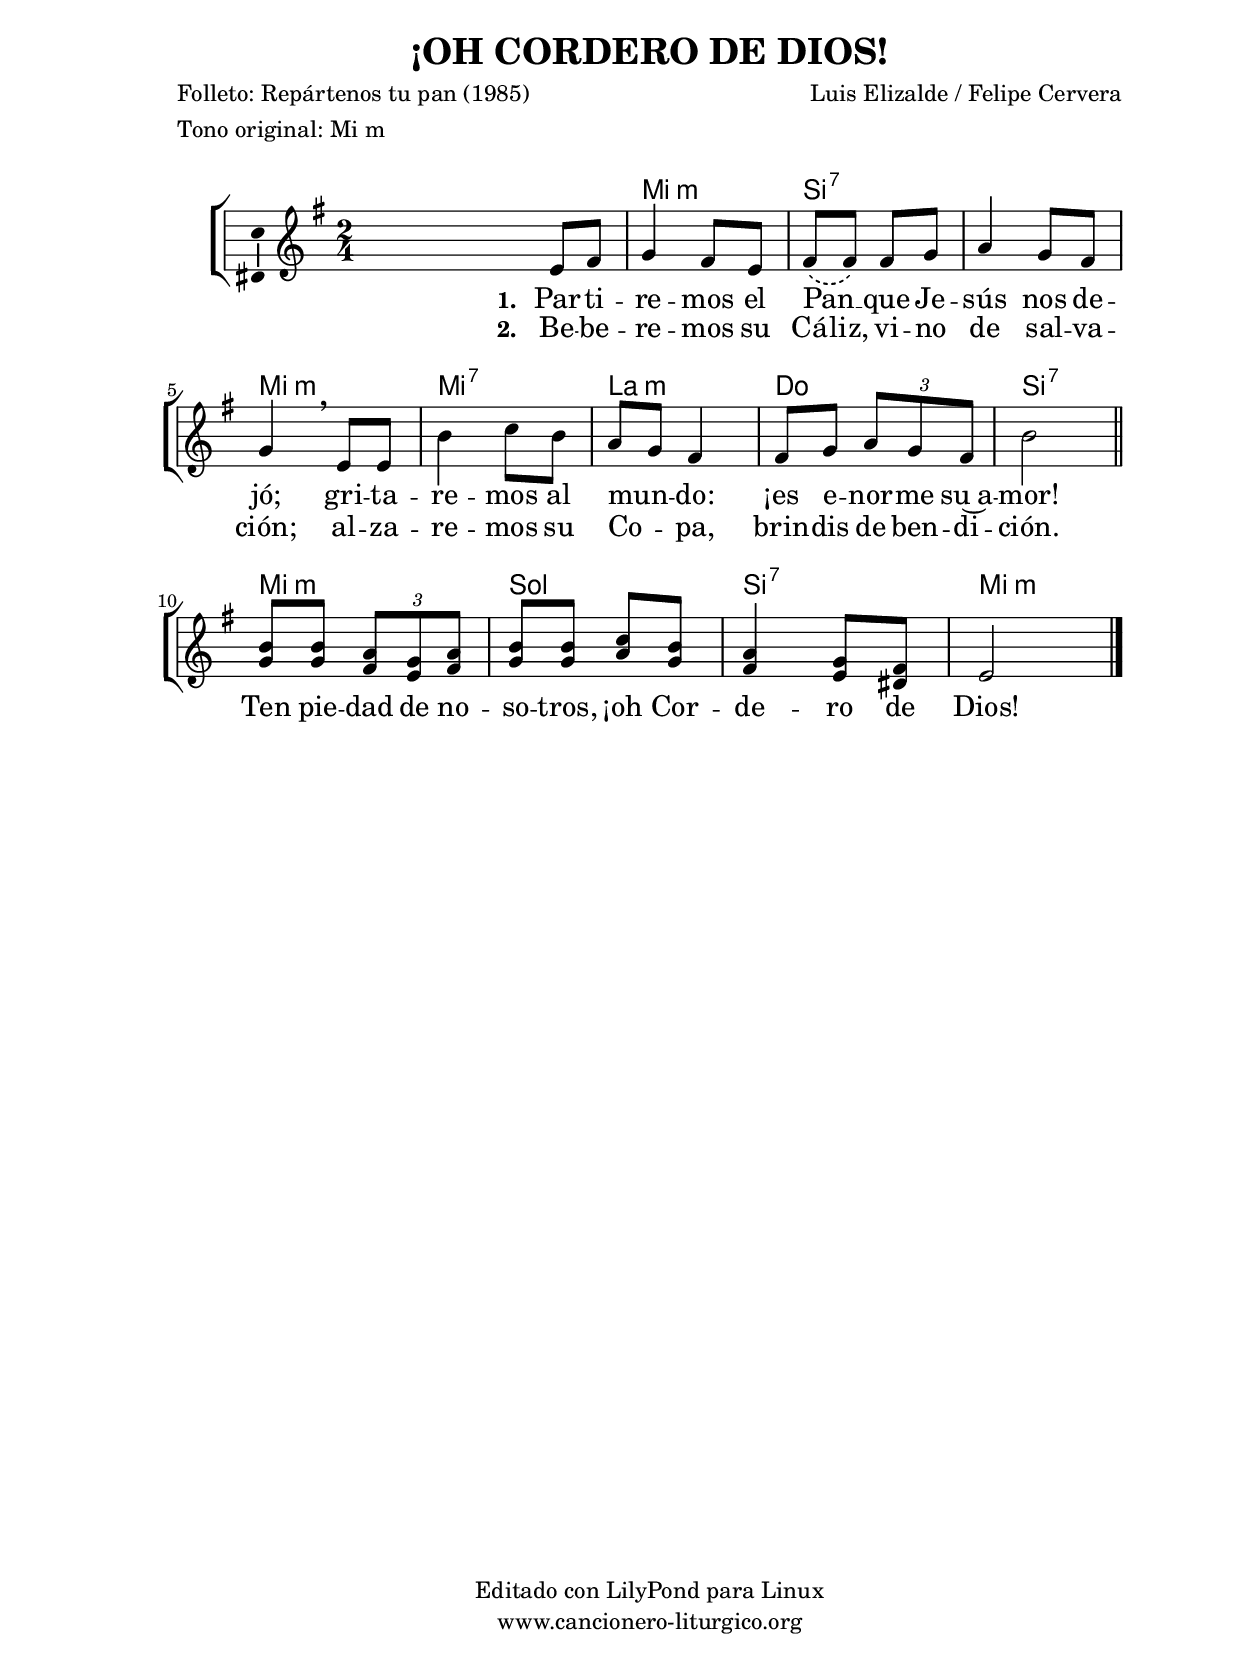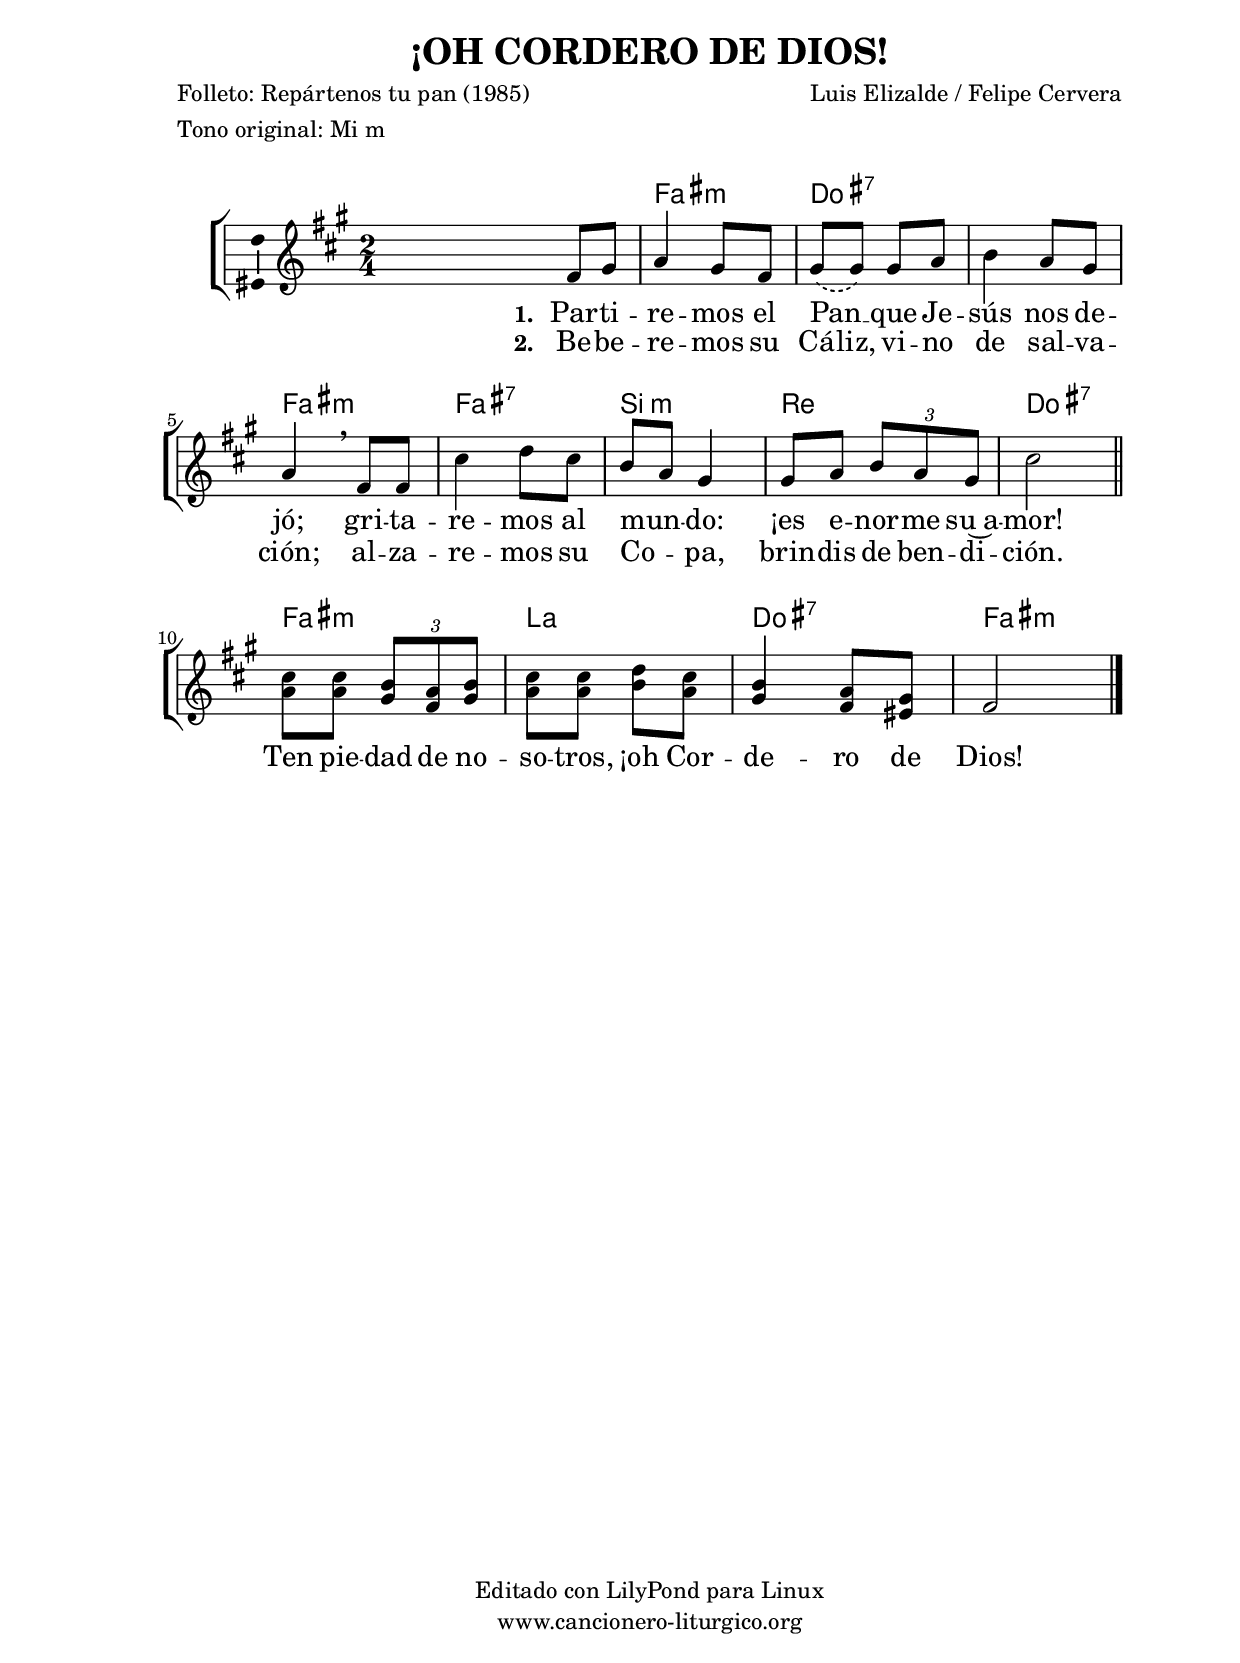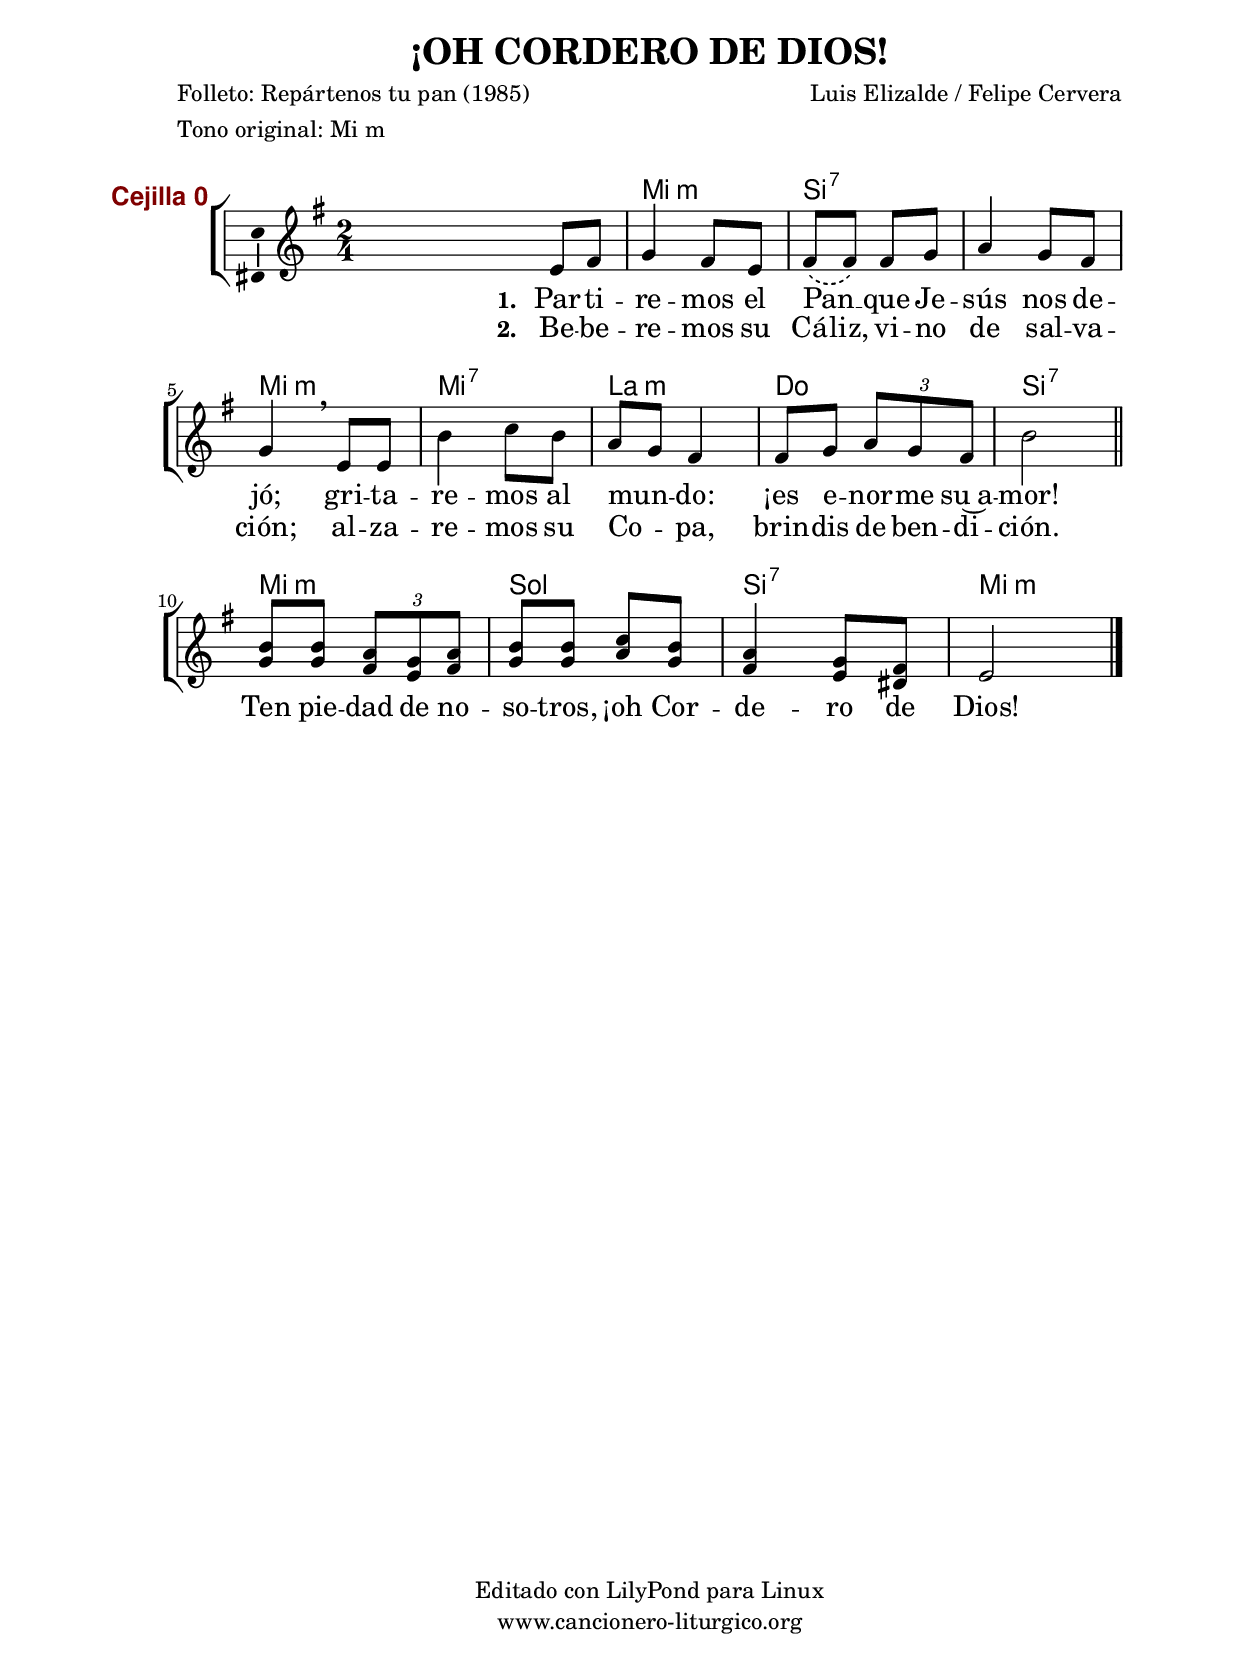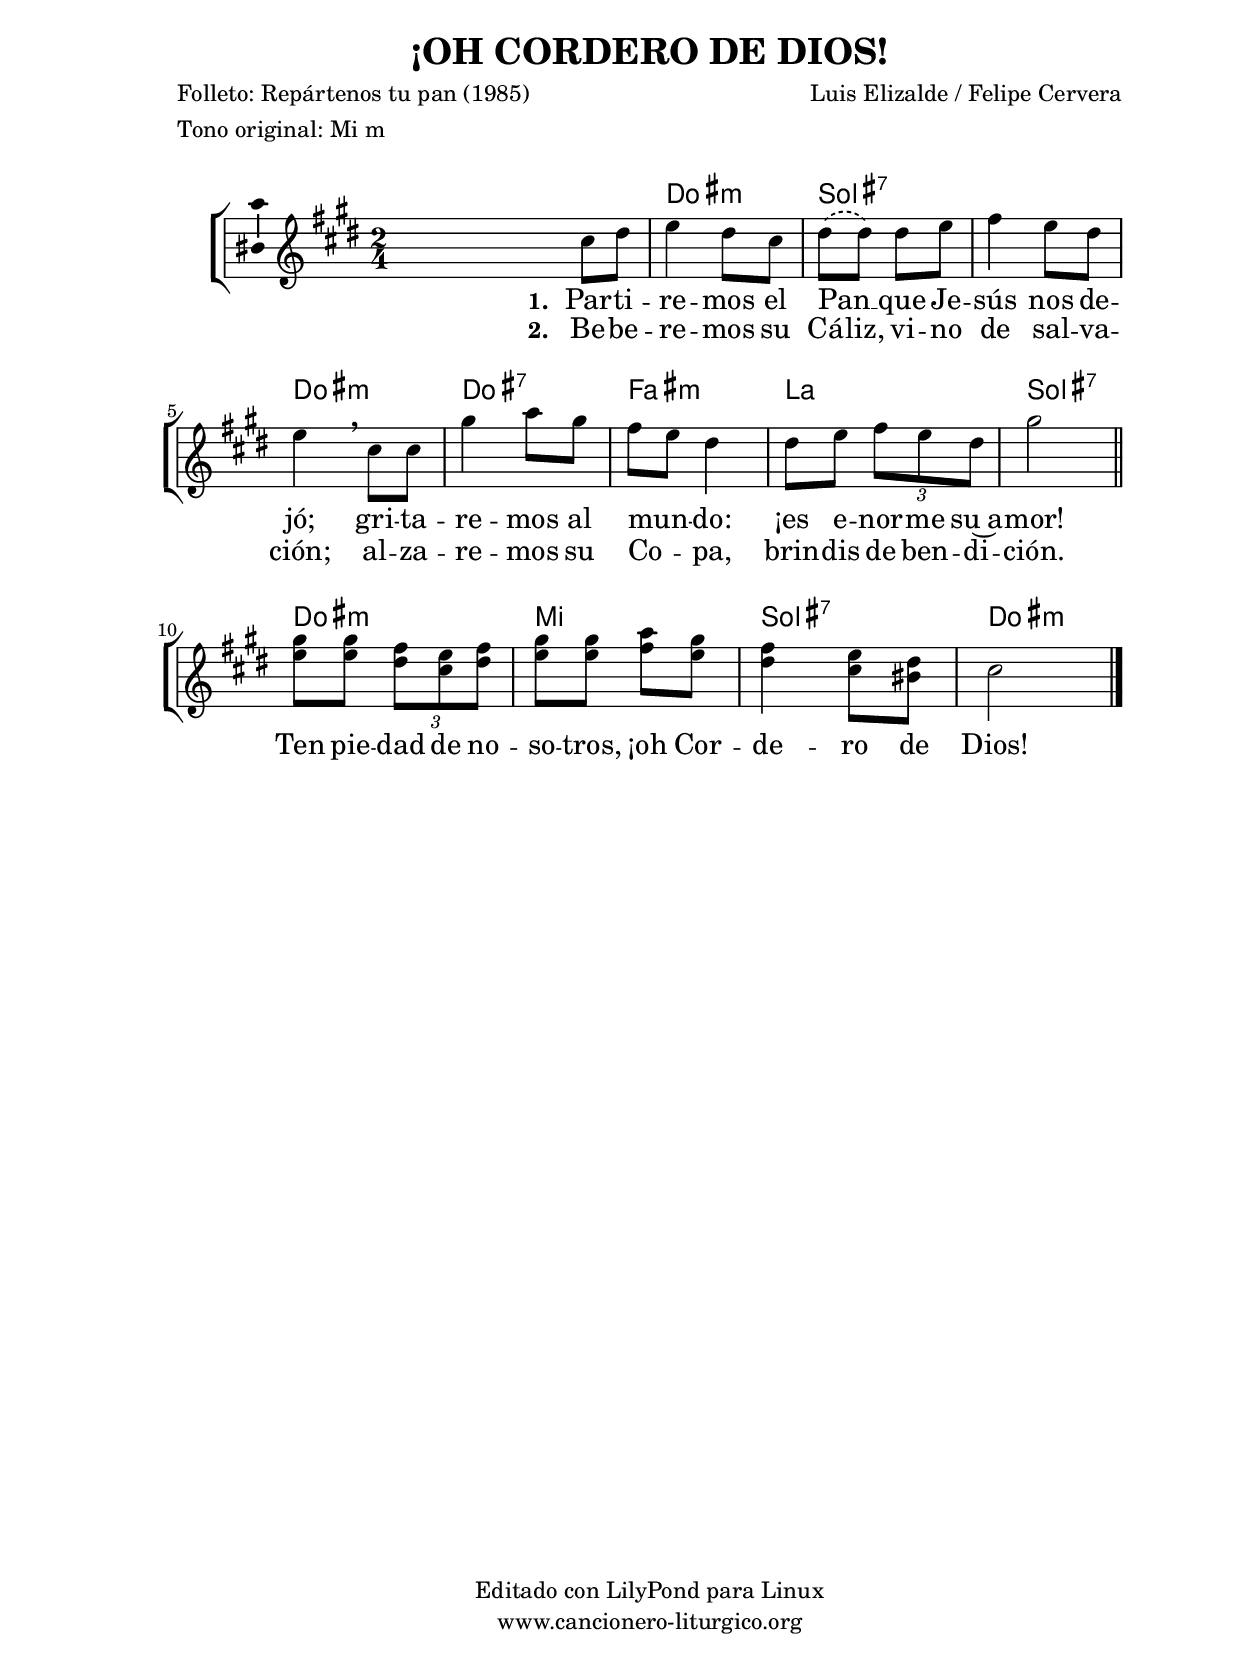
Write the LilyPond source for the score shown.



%versión de lilypond para la que se ha escrito esta partitura:
\version "2.16.0"

	%Tamaño papel
	#(set-default-paper-size "a4")
	%Tamaño partitura
	#(set-global-staff-size 20)
	%No responde al pulsar sobre una nota
	#(ly:set-option 'point-and-click #f)

%parámetros del encabezamiento:
\header {
	title = "¡OH CORDERO DE DIOS!"
	subtitle = ""
	composer = "Luis Elizalde / Felipe Cervera"
	poet = "Folleto: Repártenos tu pan (1985)"
	meter = "Tono original: Mi m"
	arranger = ""
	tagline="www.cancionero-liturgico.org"
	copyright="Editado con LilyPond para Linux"
	tiempo = ""
	usos = "Agnus"
	letra = ""
	}

%parámetros asociados al papel:
\paper  {
	oddHeaderMarkup = \markup {\fill-line { \on-the-fly #not-first-page \fromproperty #'header:title \on-the-fly #not-first-page \fromproperty #'header:composer }}
	evenHeaderMarkup = \markup {\fill-line { \fromproperty #'header:composer \fromproperty #'header:title }}
	#(set-paper-size "a4")
	print-page-number = ##f
	first-page-number = 1
	print-first-page-number = ##f
%	head-separation = 3.0 \cm
	top-margin = 2.0 \cm
	bottom-margin = 0.5\cm
%%%	bottom-margin = -2.0\cm
	left-margin = 3.0 \cm
	line-width = 16.0 \cm 
	indent = 8\mm
	interscoreline = 2.\mm
	between-system-space = 15\mm
%	para que las partituras no llenen la hoja:
	ragged-bottom = ##t
%	idem para la última hoja:
	ragged-last-bottom = ##f
%	para que las partituras llenen el ancho del papel:
	ragged-last = ##f
	after-title-space = 2.5 \cm
%page-count=1
%system-count=8

	%Flexible Vertical Spacing
%	markup-markup-spacing =
%	#'((basic-distance . 15) (minimum-distance . 15) (padding . 3))
	markup-system-spacing =
	#'((basic-distance . 15) (minimum-distance . 15) (padding . 3))
	system-system-spacing =
	#'((basic-distance . 15) (minimum-distance . 15) (padding . 3))
	score-system-spacing =
	#'((basic-distance . 15) (minimum-distance . 15) (padding . 5))
%	top-system-spacing = % header
%	#'((basic-distance . 8) (minimum-distance . 0) (padding . 0))
%	top-markup-spacing =
%	#'((basic-distance . 20) (minimum-distance . 20) (padding . 0))
	last-bottom-spacing = % footer
	#'((basic-distance . 5) (minimum-distance . 5) (padding . 0))
%	score-markup-spacing =
%	#'((basic-distance . 16) (minimum-distance . 13) (padding . 0))

	}


%parámetros que afectan a toda la partitura:
global =  {
	%clave de sol (G):
	\clef G
	%armadura:
%	\transpose g f
	\key e \minor
	\tempo 4=100
	\set Score.tempoHideNote = ##t
	}


acordes = {
	\italianChords
	\chordmode {
%	\transpose g f
{

s2
e2:m b:7 b:7 e:m e:7 a:m c b:7
e2:m g b:7 e:m

	}
	}
}

melodia = 
%	\transpose g f
{
	\relative c'{
	\time 2/4

\phrasingSlurDashed

s4 e8 fis
g4 fis8 e
fis8 \(fis\) fis g
a4 g8 fis
g4 \breathe e8 e
b'4 c8 b
a8 g fis4
fis8 g \times 2/3 {a8 g fis}
b2

\bar "||"
\break

<<
{
b8 b \times 2/3 {a8 g a}
b8 b c b
a4 g8 fis
}
{
g8 g \times 2/3 {fis8 e fis}
g8 g a g
fis4 e8 dis
}
>>
e2

	\bar "|."
	}
	}


texto = \lyricmode {
\set stanza =#"1. " Par -- ti -- re -- mos el Pan __ _ que Je -- sús nos de -- jó;
gri -- ta -- re -- mos al mun -- _ do: ¡es e -- nor -- me su~a -- mor!
Ten pie -- dad de no -- so -- tros, ¡oh Cor -- de -- ro de Dios!

	}

textodos = \lyricmode {
\set stanza =#"2. " Be -- be -- re -- mos su Cá -- liz, vi -- no de sal -- va -- ción;
al -- za -- re -- mos su Co -- _ pa, brin -- dis de ben -- di -- ción.

	}


acordesStaff = \context ChordNames = acordesStaff <<
	\set chordChanges = ##t
	\acordes
	>>


%%%%%%%%%%%%%%%%%%%%%%%%%%%%%%%%%%% CEJILLA %%%%%%%%%%%%%%%%%%%%%%%%%%%%%%%%%%%
acordescejilla = {
%%%	\override ChordNames.ChordName #'font-size = #-1
%%%	\override ChordNames.ChordName #'font-series = #'bold
	\transpose c c {
		\acordes
		}
	}

acordescejillaStaff = \context ChordNames = acordescejillaStaff <<
	\set Staff.instrumentName = \markup \with-color #darkred \larger \bold \sans "Cejilla 0"
	\set chordChanges = ##t
	\acordescejilla
	>>
%%%%%%%%%%%%%%%%%%%%%%%%%%%%%%%%%%% CEJILLA %%%%%%%%%%%%%%%%%%%%%%%%%%%%%%%%%%%


vozStaff = \context Voice = vozStaff
\with {\consists "Ambitus_engraver"}
<<
%	\set Staff.instrumentName = ""
%	\set Staff.shortInstrumentName = ""
%	\set Staff.midiInstrument = #"clarinet"
%	\set Staff.midiInstrument = #"cello"
%	\set Staff.midiInstrument = #"flute"
	\set Staff.midiInstrument = #"electric guitar (jazz)"
%	\set Staff.midiInstrument = #"english horn"
%	\set Staff.midiInstrument = #"violin"
%	\set Staff.midiInstrument = #"glockenspiel"
	\set Staff.midiMinimumVolume = #0.7
	\set Staff.midiMaximumVolume = #0.9
	\global
	\melodia
	>>

textoStaff = \context Lyrics = textoStaff <<
	\lyricsto vozStaff \texto
	>>

textodosStaff = \context Lyrics = textodosStaff <<
	\lyricsto vozStaff \textodos
	>>


\book {
	\score {
		\context ChoirStaff {
			\override StaffGroup.SystemStartBracket #'collapse-height = #1
			\override Score.SystemStartBar #'collapse-height = #1
			<<
			\acordesStaff
			\vozStaff
			\textoStaff
			\textodosStaff
			>>
		}
		\layout {
	    		\context {
				\Lyrics
				\override LyricText #'font-size = #2
				}
	   		 \context {
				\Score
				\override StaffSymbol #'staff-space = #(magstep +3)
				}
			}
		}
	\score {
		\unfoldRepeats
		\context ChoirStaff {
			<<
			\acordesStaff
			\vozStaff
			>>
		}
		\midi {
	  		\context {
	  			\Score
				tempoWholesPerMinute = #(ly:make-moment 70 4)
				}
			}
		}
	}


%Partitura para guitarra
#(define output-suffix "G")
\book {
	\score {
		\context ChoirStaff {
			\override StaffGroup.SystemStartBracket #'collapse-height = #1
			\override Score.SystemStartBar #'collapse-height = #1
			<<
			\acordescejillaStaff
			\vozStaff
			\textoStaff
			\textodosStaff
			>>
		}
		\layout {
%%%%%%%%%%%%%%%%%%%%%%%%%%%%%%%%%%% CEJILLA %%%%%%%%%%%%%%%%%%%%%%%%%%%%%%%%%%%
			\context {
				\ChordNames \consists Instrument_name_engraver
				}
%%%%%%%%%%%%%%%%%%%%%%%%%%%%%%%%%%% CEJILLA %%%%%%%%%%%%%%%%%%%%%%%%%%%%%%%%%%%
	    		\context {
				\Lyrics
				\override LyricText #'font-size = #2
				}
	   		 \context {
				\Score
				\override StaffSymbol #'staff-space = #(magstep +3)
				}
			}
		}
	}


#(define output-suffix "C")
\book {
	\score {
		\context ChoirStaff {
			\override StaffGroup.SystemStartBracket #'collapse-height = #1
			\override Score.SystemStartBar #'collapse-height = #1
\transpose c d
			<<
			\acordesStaff
			\vozStaff
			\textoStaff
			\textodosStaff
			>>
			}
		\layout {
	    		\context {
				\Lyrics
				\override LyricText #'font-size = #2
				}
	   		 \context {
				\Score
				\override StaffSymbol #'staff-space = #(magstep +3)
				}
			}
		}
	}


#(define output-suffix "S")
\book {
	\score {
		\context ChoirStaff {
			\override StaffGroup.SystemStartBracket #'collapse-height = #1
			\override Score.SystemStartBar #'collapse-height = #1
\transpose c a
			<<
			\acordesStaff
			\vozStaff
			\textoStaff
			\textodosStaff
			>>
			}
		\layout {
	    		\context {
				\Lyrics
				\override LyricText #'font-size = #2
				}
	   		 \context {
				\Score
				\override StaffSymbol #'staff-space = #(magstep +3)
				}
			}
		}
	}


